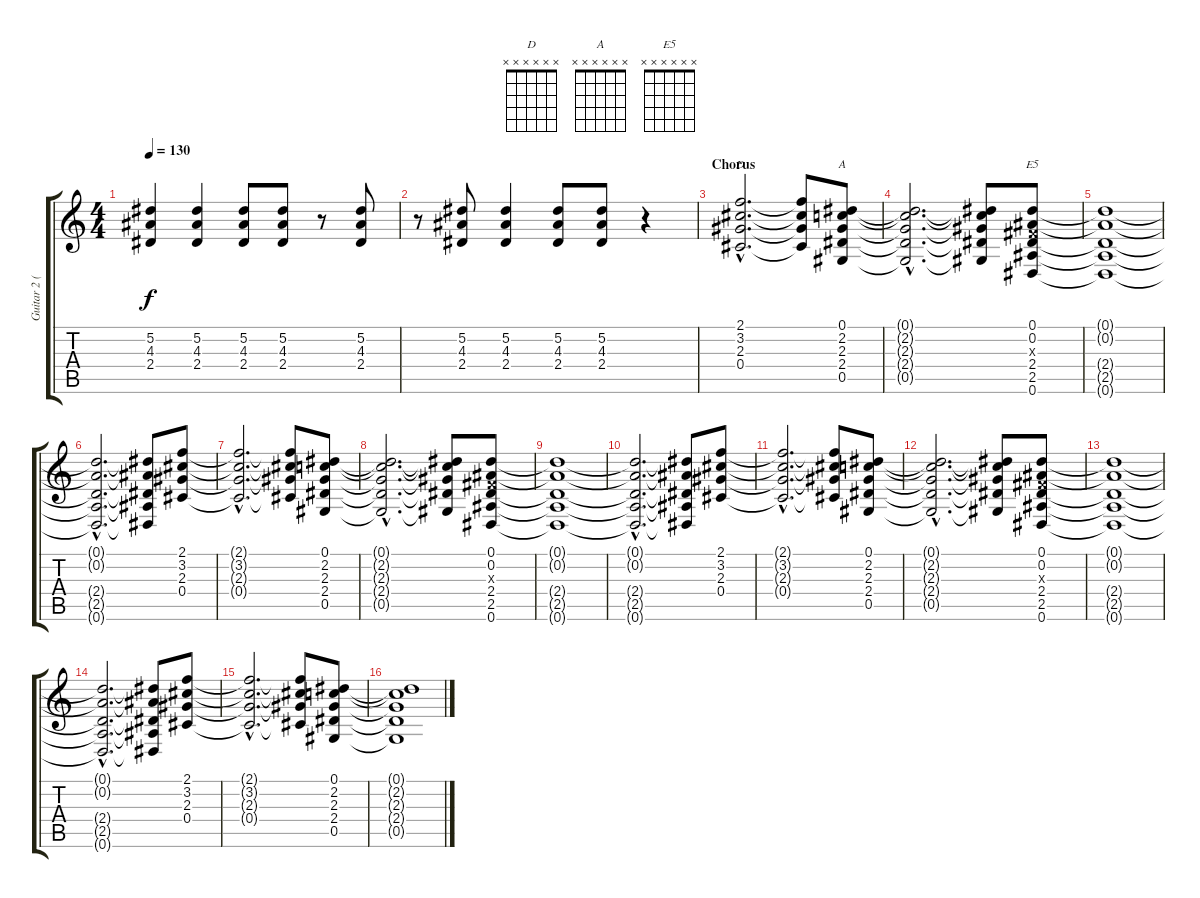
\track ("Guitar 2 (Izzy)" "Guitar 2 (") {instrument overdrivenguitar}
\staff {score tabs}
\tuning (Eb4 Bb3 Gb3 Db3 Ab2 Eb2) {hide}
\chord ("D" x x x x x x) {firstfret 0}
\chord ("A" x x x x x x) {firstfret 0}
\chord ("E5" x x x x x x) {firstfret 0}
\ts (4 4)
\tempo 130
\clef g2
\ks c
(5.2 4.3 2.4).4{dy f} (5.2 4.3 2.4).4 (5.2 4.3 2.4).8 (5.2 4.3 2.4).8 r.8 (5.2 4.3 2.4).8 |
r.8 (5.2 4.3 2.4).8 (5.2 4.3 2.4).4 (5.2 4.3 2.4).8 (5.2 4.3 2.4).8 r.4 |
\section ("" "Chorus")
(2.1{hac} 3.2{hac} 2.3{hac} 0.4{hac}).2{d ch "D"} (2.1{t} 3.2{t} 2.3{t} 0.4{t}).8 (0.1 2.2 2.3 2.4 0.5).8{ch "A"} |
(0.1{hac t} 2.2{hac t} 2.3{hac t} 2.4{hac t} 0.5{hac t}).2{d} (0.1{t} 2.2{t} 2.3{t} 2.4{t} 0.5{t}).8 (0.1 0.2 0.3{x} 2.4 2.5 0.6).8{ch "E5"} |
(0.1{t} 0.2{t} 2.4{t} 2.5{t} 0.6{t}).1 |
(0.1{hac t} 0.2{hac t} 2.4{hac t} 2.5{hac t} 0.6{hac t}).2{d} (0.1{t} 0.2{t} 2.4{t} 2.5{t} 0.6{t}).8 (2.1 3.2 2.3 0.4).8 |
(2.1{hac t} 3.2{hac t} 2.3{hac t} 0.4{hac t}).2{d} (2.1{t} 3.2{t} 2.3{t} 0.4{t}).8 (0.1 2.2 2.3 2.4 0.5).8 |
(0.1{hac t} 2.2{hac t} 2.3{hac t} 2.4{hac t} 0.5{hac t}).2{d} (0.1{t} 2.2{t} 2.3{t} 2.4{t} 0.5{t}).8 (0.1 0.2 0.3{x} 2.4 2.5 0.6).8 |
(0.1{t} 0.2{t} 2.4{t} 2.5{t} 0.6{t}).1 |
(0.1{hac t} 0.2{hac t} 2.4{hac t} 2.5{hac t} 0.6{hac t}).2{d} (0.1{t} 0.2{t} 2.4{t} 2.5{t} 0.6{t}).8 (2.1 3.2 2.3 0.4).8 |
(2.1{hac t} 3.2{hac t} 2.3{hac t} 0.4{hac t}).2{d} (2.1{t} 3.2{t} 2.3{t} 0.4{t}).8 (0.1 2.2 2.3 2.4 0.5).8 |
(0.1{hac t} 2.2{hac t} 2.3{hac t} 2.4{hac t} 0.5{hac t}).2{d} (0.1{t} 2.2{t} 2.3{t} 2.4{t} 0.5{t}).8 (0.1 0.2 0.3{x} 2.4 2.5 0.6).8 |
(0.1{t} 0.2{t} 2.4{t} 2.5{t} 0.6{t}).1 |
(0.1{hac t} 0.2{hac t} 2.4{hac t} 2.5{hac t} 0.6{hac t}).2{d} (0.1{t} 0.2{t} 2.4{t} 2.5{t} 0.6{t}).8 (2.1 3.2 2.3 0.4).8 |
(2.1{hac t} 3.2{hac t} 2.3{hac t} 0.4{hac t}).2{d} (2.1{t} 3.2{t} 2.3{t} 0.4{t}).8 (0.1 2.2 2.3 2.4 0.5).8 |
(0.1{t} 2.2{t} 2.3{t} 2.4{t} 0.5{t}).1
